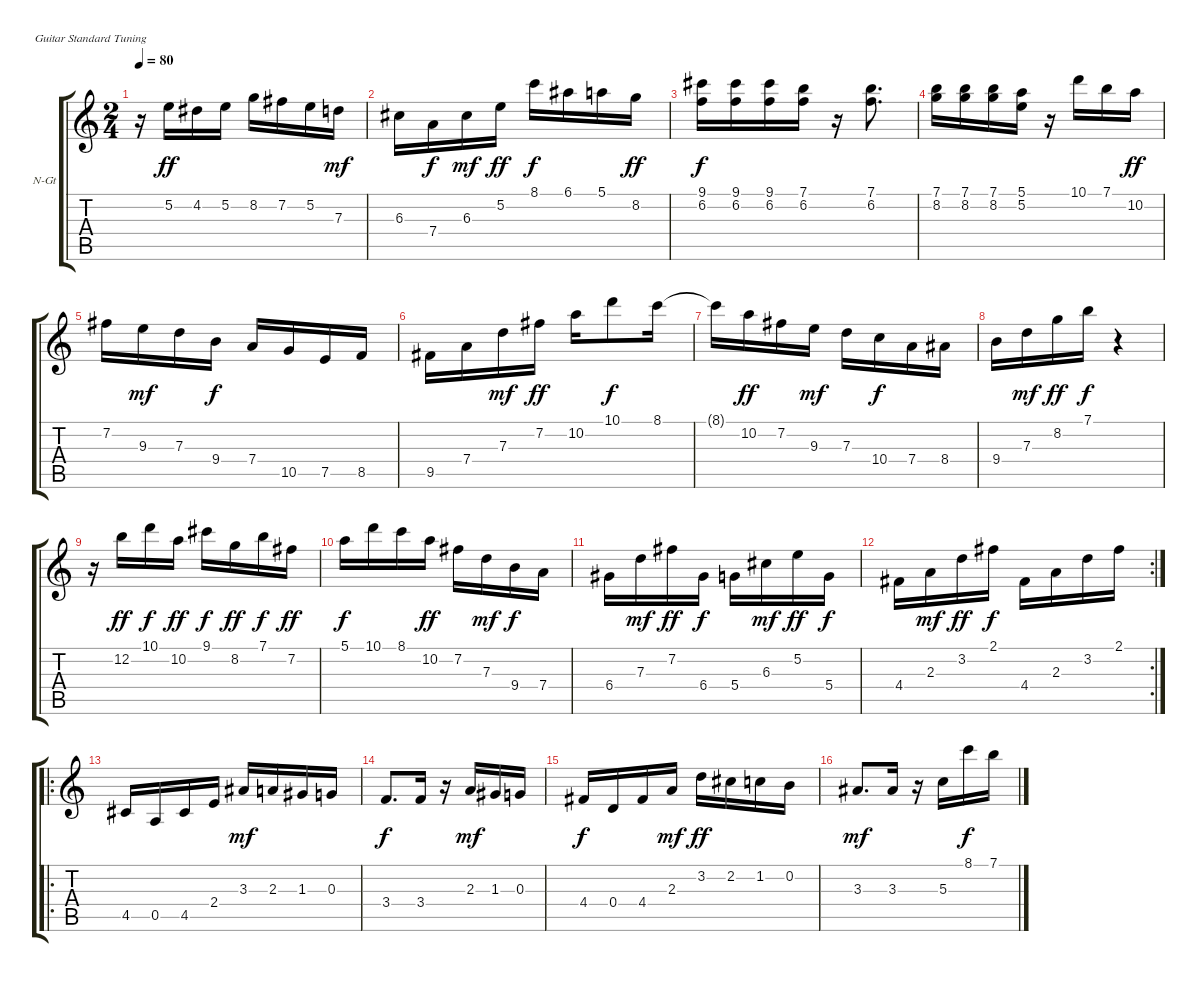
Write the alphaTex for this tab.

\bracketExtendMode groupsimilarinstruments
\firstSystemTrackNameOrientation horizontal
\otherSystemsTrackNameOrientation horizontal
\track ("Piste 1" "N-Gt") {instrument acousticguitarnylon}
\staff {score tabs}
\tuning (E4 B3 G3 D3 A2 E2)
\ts (2 4)
\tempo 80
\clef g2
\ks c
r.16{dy f} 5.2.16{dy ff} 4.2.16 5.2.16 8.2.16 7.2.16 5.2.16 7.3.16{dy mf} |
6.3.16 7.4.16{dy f} 6.3.16{dy mf} 5.2.16{dy ff} 8.1.16{dy f} 6.1.16 5.1.16 8.2.16{dy ff} |
(9.1 6.2).16{dy f} (9.1 6.2).16 (9.1 6.2).16 (7.1 6.2).16 r.16 (7.1 6.2).8{d} |
(7.1 8.2).16 (7.1 8.2).16 (7.1 8.2).16 (5.1 5.2).16 r.16 10.1.16 7.1.16 10.2.16{dy ff} |
7.2.16 9.3.16{dy mf} 7.3.16 9.4.16{dy f} 7.4.16 10.5.16 7.5.16 8.5.16 |
9.5.16 7.4.16 7.3.16{dy mf} 7.2.16{dy ff} 10.2.16 10.1.8{dy f} 8.1.16 |
8.1{t}.16 10.2.16{dy ff} 7.2.16 9.3.16{dy mf} 7.3.16 10.4.16{dy f} 7.4.16 8.4.16 |
9.4.16 7.3.16{dy mf} 8.2.16{dy ff} 7.1.16{dy f} r.4 |
r.16 12.2.16{dy ff} 10.1.16{dy f} 10.2.16{dy ff} 9.1.16{dy f} 8.2.16{dy ff} 7.1.16{dy f} 7.2.16{dy ff} |
5.1.16{dy f} 10.1.16 8.1.16 10.2.16{dy ff} 7.2.16 7.3.16{dy mf} 9.4.16{dy f} 7.4.16 |
6.4.16 7.3.16{dy mf} 7.2.16{dy ff} 6.4.16{dy f} 5.4.16 6.3.16{dy mf} 5.2.16{dy ff} 5.4.16{dy f} |
\rc 2
4.4.16 2.3.16{dy mf} 3.2.16{dy ff} 2.1.16{dy f} 4.4.16 2.3.16 3.2.16 2.1.16 |
\ro
4.5.16 0.5.16 4.5.16 2.4.16 3.3.16{dy mf} 2.3.16 1.3.16 0.3.16 |
3.4.8{d dy f} 3.4.16 r.16 2.3.16{dy mf} 1.3.16 0.3.16 |
4.4.16{dy f} 0.4.16 4.4.16 2.3.16{dy mf} 3.2.16{dy ff} 2.2.16 1.2.16 0.2.16 |
3.3.8{d dy mf} 3.3.16 r.16 5.3.16 8.1.16{dy f} 7.1.16
